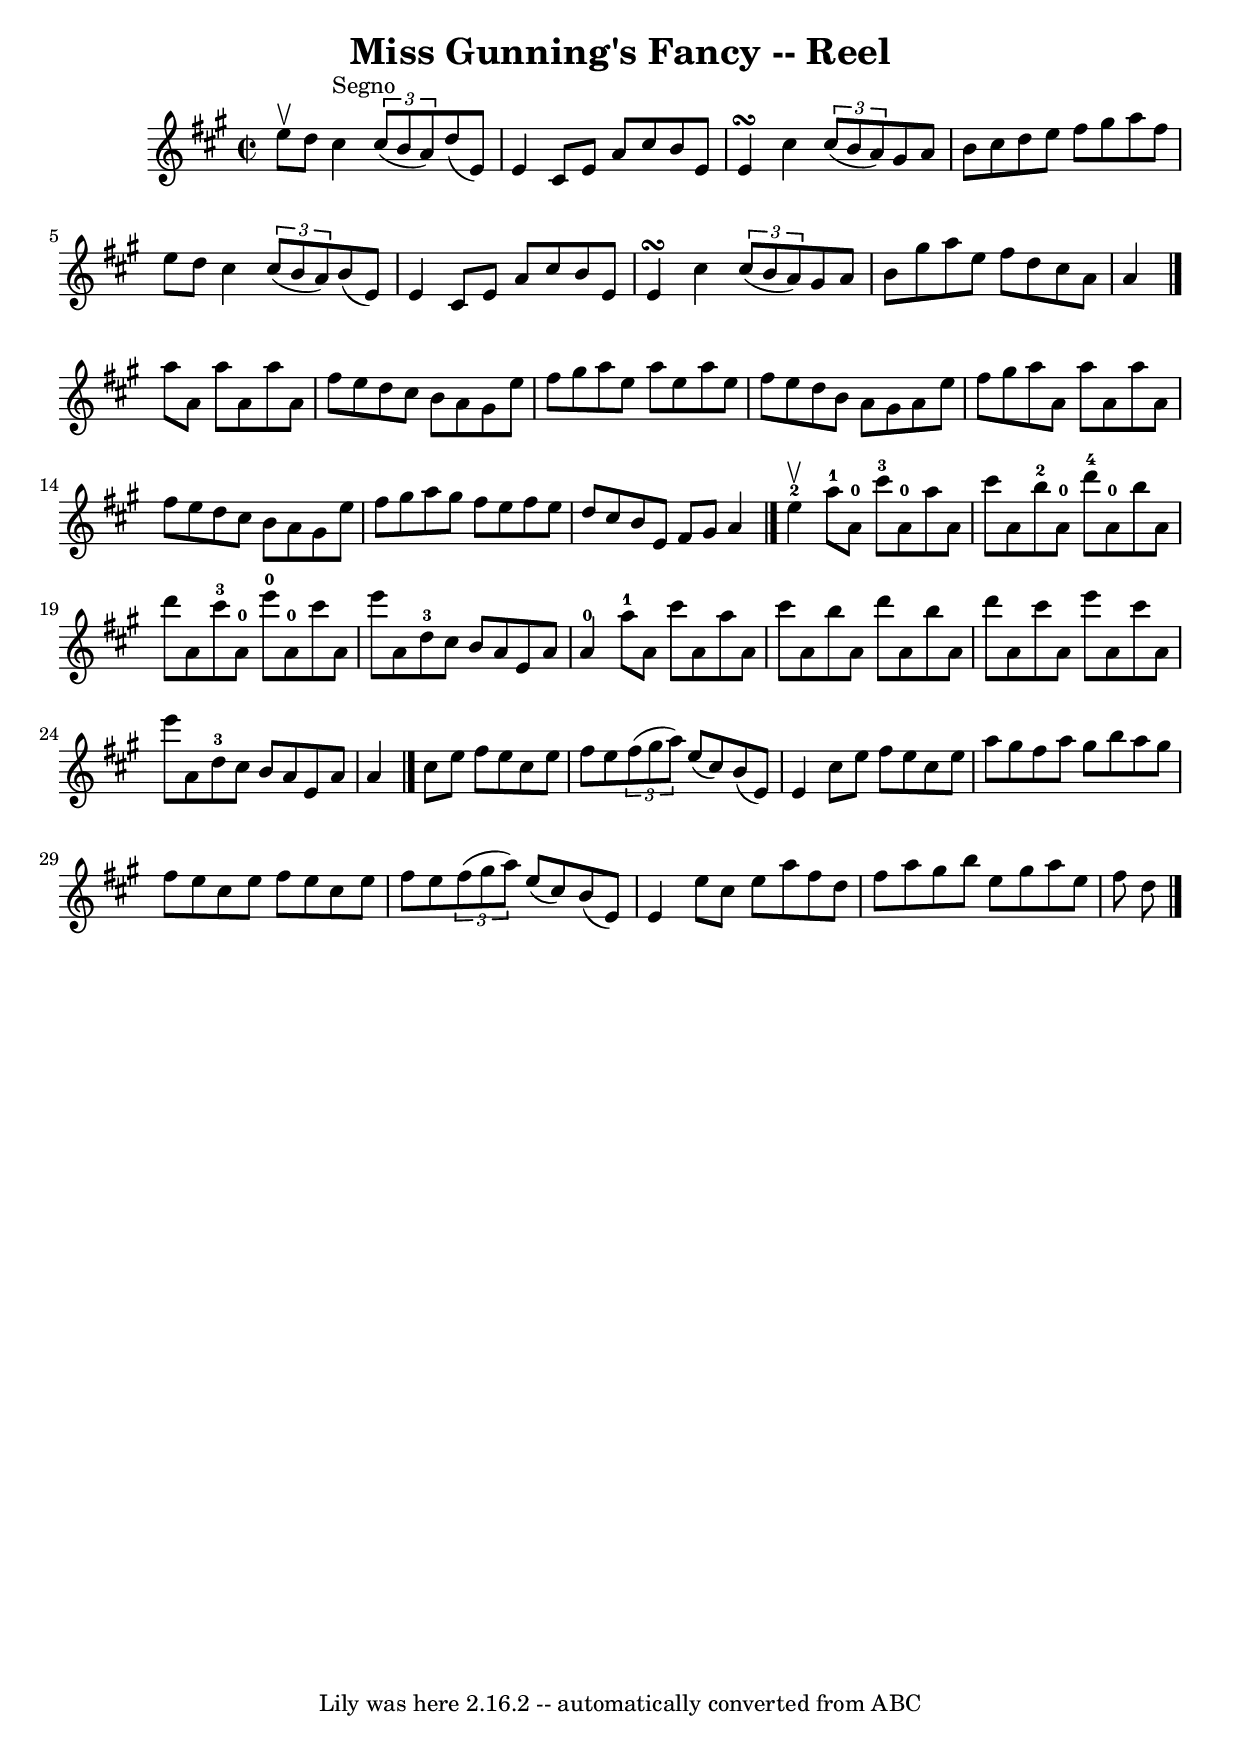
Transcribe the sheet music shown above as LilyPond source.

\version "2.16.2"
\include "Mammoth.ily"
\header {
  %% book = "Ryan's Mammoth Collection"
  crossRefNumber = "1"
  footnotes = "\\\\214 =FF=20"
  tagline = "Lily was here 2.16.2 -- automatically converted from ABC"
  title = "Miss Gunning's Fancy -- Reel"

}
voicedefault =  {


  \override Staff.TimeSignature #'style = #'C
  \time 2/2 
  \key a \major e''8^\upbow d''8    |
  cis''4^"Segno"  
  \times 2/3 { cis''8 (b'8 a'8) 
	     } d''8 (e'8) e'4    
  |
  cis'8 e'8 a'8 cis''8 b'8 e'8 e'4\turn    |
  
  cis''4    \times 2/3 { cis''8 (b'8 a'8) 
		       } gis'8 a'8 b'8    
  cis''8    |
  d''8 e''8 fis''8 gis''8 a''8 fis''8 e''8 
  d''8    |
  cis''4    \times 2/3 { cis''8 (b'8 a'8) 
		       }  
  b'8 (e'8) e'4    |
  cis'8 e'8 a'8 cis''8 b'8    
  e'8 e'4\turn    |
  cis''4    \times 2/3 { cis''8 (b'8 a'8  
			 -) 
		       } gis'8 a'8 b'8 gis''8    |
  a''8 e''8 fis''8    
  d''8 cis''8 a'8 a'4    \bar "|." a''8 a'8 a''8 a'8    
  a''8 a'8 fis''8 e''8    |
  d''8 cis''8 b'8 a'8    
  gis'8 e''8 fis''8 gis''8    |
  a''8 e''8 a''8 e''8    
  a''8 e''8 fis''8 e''8    |
  d''8 b'8 a'8 gis'8 a'8 
  e''8 fis''8 gis''8    |
  a''8 a'8 a''8 a'8    
  a''8 a'8 fis''8 e''8    |
  d''8 cis''8 b'8 a'8    
  gis'8 e''8 fis''8 gis''8    |
  a''8 gis''8 fis''8    
  e''8 fis''8 e''8 d''8 cis''8    |
  b'8 e'8 fis'8    
  gis'8 a'4    \bar "|." e''4-2^\upbow |
  a''8-1 a'8 
  -0 cis'''8-3 a'8-0 a''8 a'8 cis'''8 a'8    |
  
  b''8-2 a'8-0 d'''8-4 a'8-0 b''8 a'8 d'''8 a'8    
  |
  cis'''8-3 a'8-0 e'''8-0 a'8-0 cis'''8 a'8 
  e'''8 a'8    |
  d''8-3 cis''8 b'8 a'8 e'8 a'8  
  a'4-0   |
  a''8-1 a'8 cis'''8 a'8 a''8 a'8    
  cis'''8 a'8    |
  b''8 a'8 d'''8 a'8 b''8 a'8    
  d'''8 a'8    |
  cis'''8 a'8 e'''8 a'8 cis'''8 a'8    
  e'''8 a'8    |
  d''8-3 cis''8 b'8 a'8 e'8 a'8    
  a'4    \bar "|." cis''8 e''8 fis''8 e''8 cis''8 e''8    
  fis''8 e''8    |
  \times 2/3 { fis''8 (gis''8 a''8) 
	     }   
  e''8 (cis''8) b'8 (e'8) e'4    |
  cis''8 e''8    
  fis''8 e''8 cis''8 e''8 a''8 gis''8    |
  fis''8 a''8 
  gis''8 b''8 a''8 gis''8 fis''8 e''8    |
  cis''8  
  e''8 fis''8 e''8 cis''8 e''8 fis''8 e''8    |
  
  \times 2/3 { fis''8 (gis''8 a''8) 
	     } e''8 (cis''8) b'8 (
  e'8) e'4    |
  e''8 cis''8 e''8 a''8 fis''8 d''8    
  fis''8 a''8    |
  gis''8 b''8 e''8 gis''8 a''8 e''8   
  fis''8 d''8    \bar "|."   

}

\score{
  <<

    \context Staff="default"
    {
      \voicedefault 
      
    }

  >>
  \layout {
    
  }
  \midi {
  }

}
